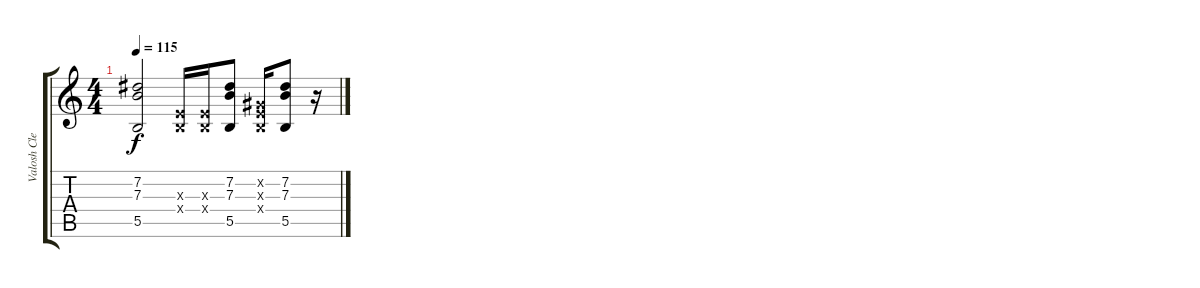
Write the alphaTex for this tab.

\track ("Valosh Clean" "Valosh Cle") {instrument electricguitarclean}
\staff {score tabs}
\tuning (Db4 Ab3 E3 B2 Gb2 B1) {hide}
\ts (4 4)
\tempo 115
\clef g2
\ks c
(7.2 7.3 5.5).2{dy f} (0.3{x} 0.4{x}).16 (0.3{x} 0.4{x}).16 (7.2 7.3 5.5).8 (0.2{x} 0.3{x} 0.4{x}).16 (7.2 7.3 5.5).8 r.16
